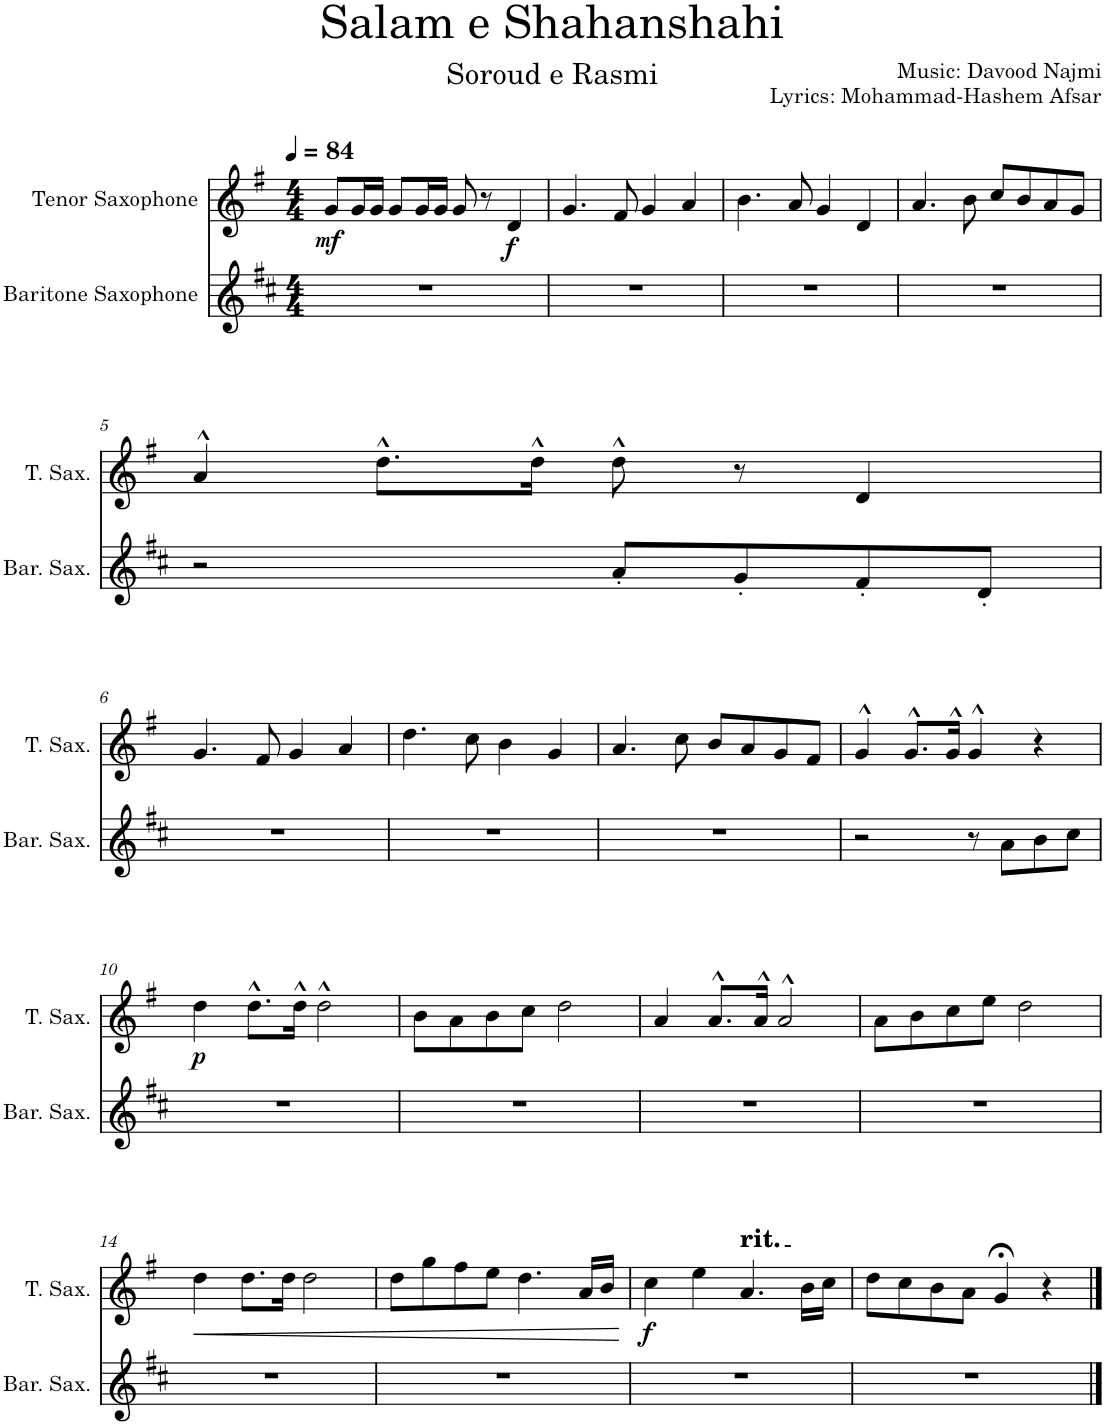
**kern	**kern	**dynam
*part2	*part1	*part1
*staff2	*staff1	*staff1
*I"Baritone Saxophone	*I"Tenor Saxophone	*
*I'Bar. Sax.	*I'T. Sax.	*
*clefG2	*clefG2	*
*Trd12c21	*Trd8c14	*
*k[f#c#]	*k[f#]	*
*M4/4	*M4/4	*
*MM84	*MM84	*
=1	=1	=1
!	!	!LO:DY:b
1r	8g/L	mf
.	16g/L	.
.	16g/JJ	.
.	8g/L	.
.	16g/L	.
.	16g/JJ	.
.	8g/	.
.	8r	.
!	!	!LO:DY:b
.	4d/	f
=2	=2	=2
1r	4.g/	.
.	8f#/	.
.	4g/	.
.	4a/	.
=3	=3	=3
1r	4.b\	.
.	8a/	.
.	4g/	.
.	4d/	.
=4	=4	=4
1r	4.a/	.
.	8b\	.
.	8cc/L	.
.	8b/	.
.	8a/	.
.	8g/J	.
!!LO:LB:g=z
=5	=5	=5
2r	4a^^/	.
.	8.dd^^\L	.
.	16dd^^\Jk	.
8a'/L	8dd^^\	.
8g'/	8r	.
8f#'/	4d/	.
8d'/J	.	.
!!LO:LB:g=z
=6	=6	=6
1r	4.g/	.
.	8f#/	.
.	4g/	.
.	4a/	.
=7	=7	=7
1r	4.dd\	.
.	8cc\	.
.	4b\	.
.	4g/	.
=8	=8	=8
1r	4.a/	.
.	8cc\	.
.	8b/L	.
.	8a/	.
.	8g/	.
.	8f#/J	.
=9	=9	=9
2r	4g^^/	.
.	8.g^^/L	.
.	16g^^/Jk	.
8r	4g^^/	.
8a\L	.	.
8b\	4r	.
8cc#\J	.	.
!!LO:LB:g=z
=10	=10	=10
!	!	!LO:DY:b
1r	4dd\	p
.	8.dd^^\L	.
.	16dd^^\Jk	.
.	2dd^^\	.
=11	=11	=11
1r	8b\L	.
.	8a\	.
.	8b\	.
.	8cc\J	.
.	2dd\	.
=12	=12	=12
1r	4a/	.
.	8.a^^/L	.
.	16a^^/Jk	.
.	2a^^/	.
=13	=13	=13
1r	8a\L	.
.	8b\	.
.	8cc\	.
.	8ee\J	.
.	2dd\	.
!!LO:LB:g=z
=14	=14	=14
!	!	!LO:HP:b
1r	4dd\	<
.	8.dd\L	.
.	16dd\Jk	.
.	2dd\	.
=15	=15	=15
1r	8dd\L	.
.	8gg\	.
.	8ff#\	.
.	8ee\J	.
.	4.dd\	.
.	16a/LL	.
.	16b/JJ	.
.	.	[
=16	=16	=16
!	!	!LO:DY:b
1r	4cc\	f
.	4ee\	.
!	!LO:TX:a:t=rit.	!
!	!LO:TX:a:t=rit.	!
.	4.a/	.
.	16b\LL	.
.	16cc\JJ	.
=17	=17	=17
1r	8dd\L	.
.	8cc\	.
.	8b\	.
.	8a\J	.
.	4g;</	.
.	4r	.
==	==	==
*-	*-	*-
